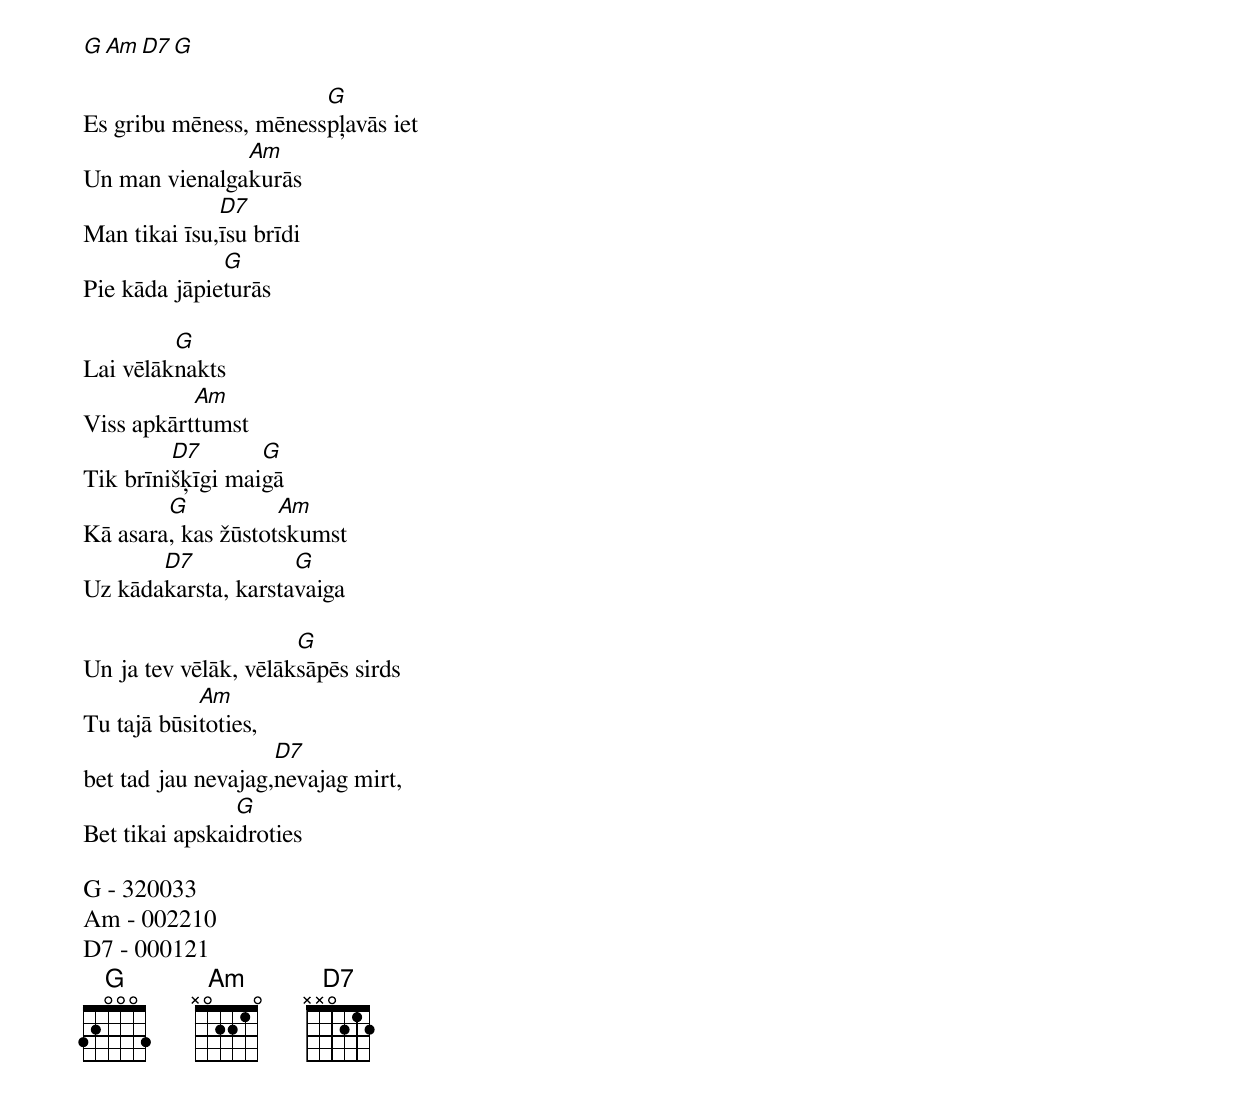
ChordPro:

[G][Am][D7][G]

Es gribu mēness, mēness[G]pļavās iet
Un man vienalga[Am]kurās
Man tikai īsu,[D7]īsu brīdi
Pie kāda jāpie[G]turās

Lai vēlāk[G]nakts
Viss apkārt[Am]tumst
Tik brīni[D7]šķīgi mai[G]gā
Kā asara[G], kas žūstot[Am]skumst
Uz kāda[D7]karsta, karsta[G]vaiga

Un ja tev vēlāk, vēlāk[G]sāpēs sirds
Tu tajā būsi[Am]toties,
bet tad jau nevajag,[D7]nevajag mirt,
Bet tikai apskai[G]droties

G - 320033
Am - 002210
D7 - 000121
